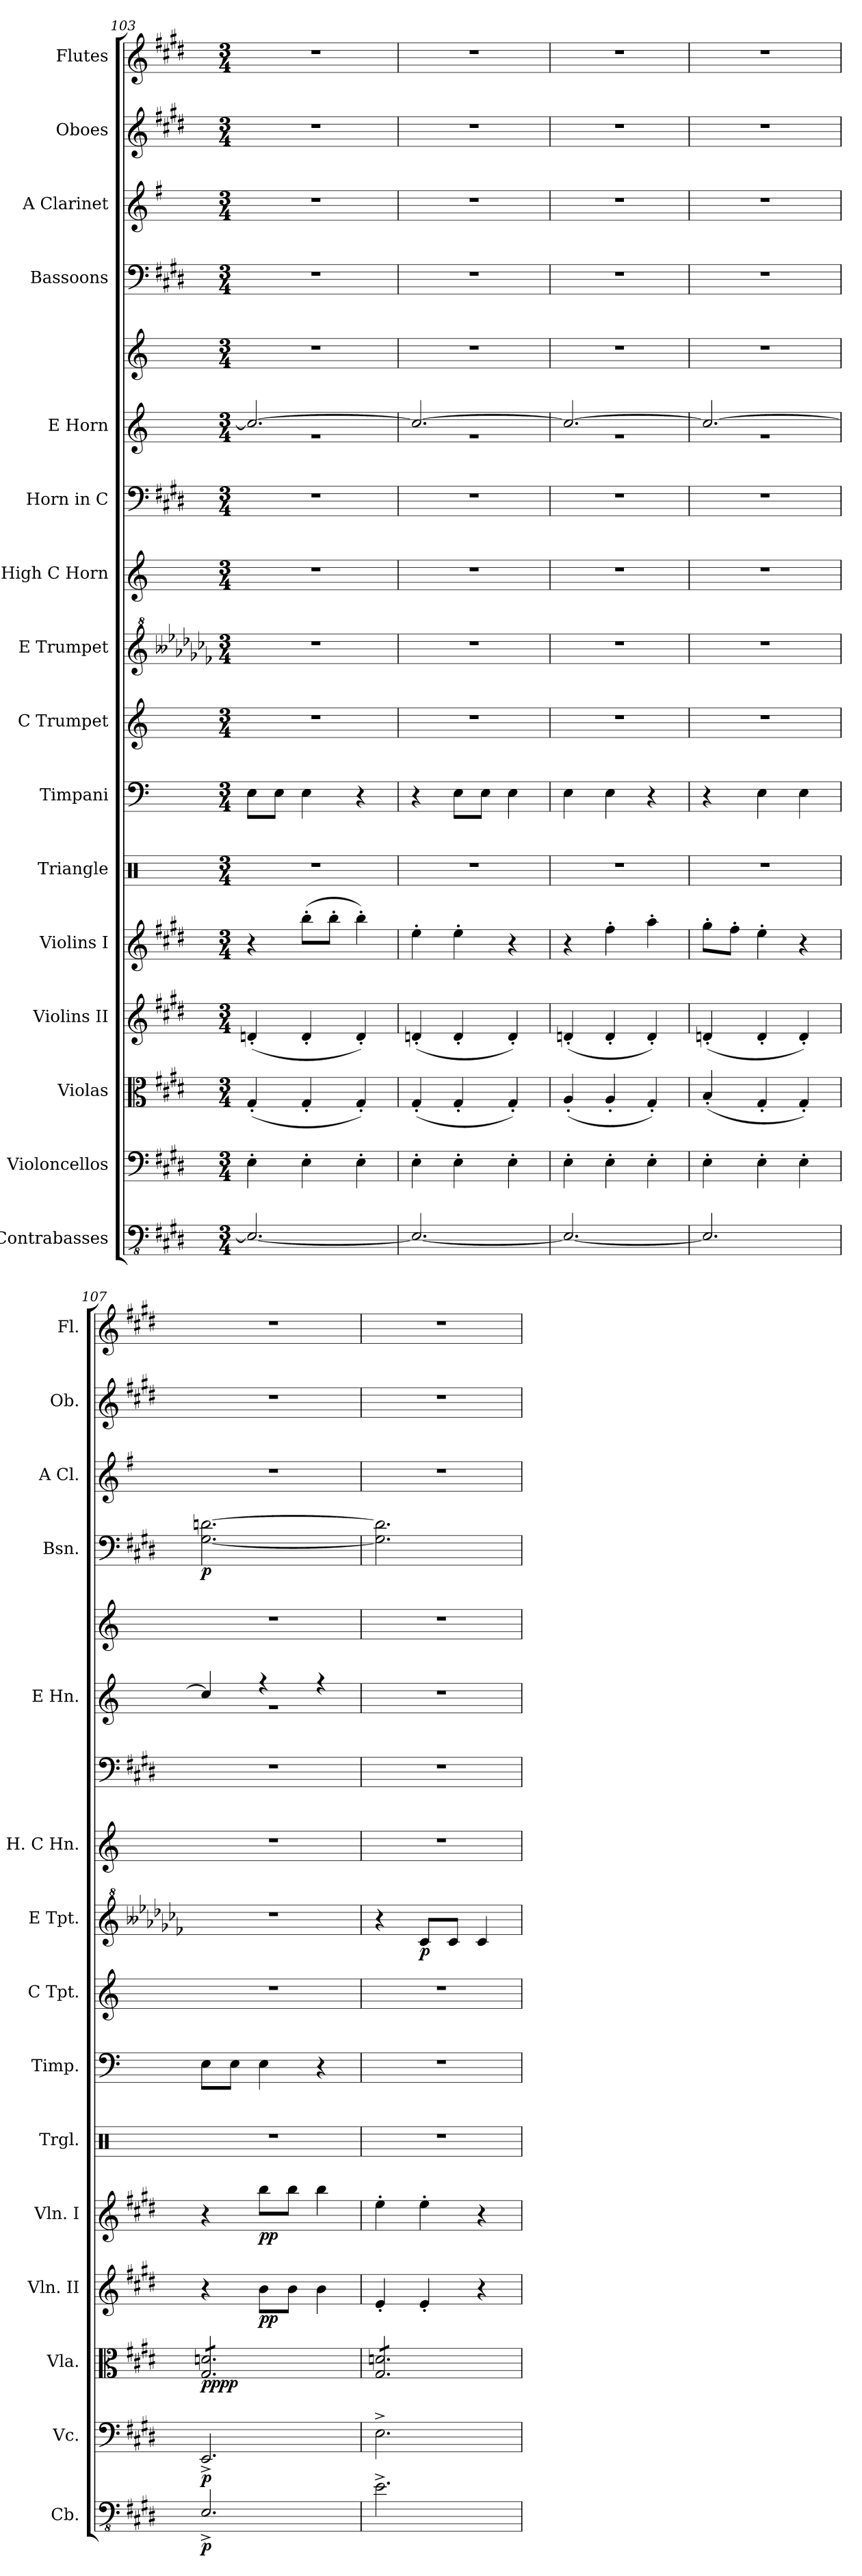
**kern	**dynam	**kern	**dynam	**kern	**dynam	**kern	**dynam	**kern	**dynam	**kern	**kern	**kern	**kern	**dynam	**kern	**kern	**kern	**kern	**kern	**dynam	**kern	**kern	**kern
*part16	*part16	*part15	*part15	*part14	*part14	*part13	*part13	*part12	*part12	*part11	*part10	*part9	*part8	*part8	*part7	*part6	*part5	*part5	*part4	*part4	*part3	*part2	*part1
*staff17	*staff17	*staff16	*staff16	*staff15	*staff15	*staff14	*staff14	*staff13	*staff13	*staff12	*staff11	*staff10	*staff9	*staff9	*staff8	*staff7	*staff6	*staff5	*staff4	*staff4	*staff3	*staff2	*staff1
*I"Contrabasses	*	*I"Violoncellos	*	*I"Violas	*	*I"Violins II	*	*I"Violins I	*	*I"Triangle	*I"Timpani	*I"C Trumpet	*I"E Trumpet	*	*I"High C Horn	*I"Horn in C	*I"E Horn	*	*I"Bassoons	*	*I"A Clarinet	*I"Oboes	*I"Flutes
*I'Cb.	*	*I'Vc.	*	*I'Vla.	*	*I'Vln. II	*	*I'Vln. I	*	*I'Trgl.	*I'Timp.	*I'C Tpt.	*I'E Tpt.	*	*I'H. C Hn.	*	*I'E Hn.	*	*I'Bsn.	*	*I'A Cl.	*I'Ob.	*I'Fl.
*clefFv4	*	*clefF4	*	*clefC3	*	*clefG2	*	*clefG2	*	*clefX	*clefF4	*clefG2	*clefG^2	*	*clefG2	*clefF4	*clefG2	*clefG2	*clefF4	*	*clefG2	*clefG2	*clefG2
*ITrd7c12	*	*	*	*	*	*	*	*	*	*	*	*	*ITrd-3c-4	*	*ITrd7c12	*ITrd7c12	*ITrd5c8	*ITrd5c8	*	*	*ITrd2c3	*	*
*k[f#c#g#d#]	*	*k[f#c#g#d#]	*	*k[f#c#g#d#]	*	*k[f#c#g#d#]	*	*k[f#c#g#d#]	*	*k[]	*k[]	*k[]	*k[b--e-a-d-g-c-f-]	*	*k[]	*k[f#c#g#d#]	*k[f#c#g#d#]	*k[f#c#g#d#]	*k[f#c#g#d#]	*	*k[f#c#g#d#]	*k[f#c#g#d#]	*k[f#c#g#d#]
*M3/4	*	*M3/4	*	*M3/4	*	*M3/4	*	*M3/4	*	*M3/4	*M3/4	*M3/4	*M3/4	*	*M3/4	*M3/4	*M3/4	*M3/4	*M3/4	*	*M3/4	*M3/4	*M3/4
=103	=103	=103	=103	=103	=103	=103	=103	=103	=103	=103	=103	=103	=103	=103	=103	=103	=103	=103	=103	=103	=103	=103	=103
*	*	*	*	*	*	*	*	*	*	*	*	*	*	*	*	*	*^	*	*	*	*	*	*
2.EEE/_	.	4E'\	.	(<4G#'/	.	(<4dn'/	.	4r	.	2.r	8E\L	2.r	2.r	.	2.r	2.r	2.e/_	2.r	2.r	2.r	.	2.r	2.r	2.r
.	.	.	.	.	.	.	.	.	.	.	8E\J	.	.	.	.	.	.	.	.	.	.	.	.	.
.	.	4E'\	.	4G#'/	.	4d'/	.	(>8bb'\L	.	.	4E\	.	.	.	.	.	.	.	.	.	.	.	.	.
.	.	.	.	.	.	.	.	8bb'\J	.	.	.	.	.	.	.	.	.	.	.	.	.	.	.	.
.	.	4E'\	.	4G#'/)	.	4d'/)	.	4bb'\)	.	.	4r	.	.	.	.	.	.	.	.	.	.	.	.	.
=104	=104	=104	=104	=104	=104	=104	=104	=104	=104	=104	=104	=104	=104	=104	=104	=104	=104	=104	=104	=104	=104	=104	=104	=104
2.EEE/_	.	4E'\	.	(<4G#'/	.	(<4dn'/	.	4ee'\	.	2.r	4r	2.r	2.r	.	2.r	2.r	2.e/_	2.r	2.r	2.r	.	2.r	2.r	2.r
.	.	4E'\	.	4G#'/	.	4d'/	.	4ee'\	.	.	8E\L	.	.	.	.	.	.	.	.	.	.	.	.	.
.	.	.	.	.	.	.	.	.	.	.	8E\J	.	.	.	.	.	.	.	.	.	.	.	.	.
.	.	4E'\	.	4G#'/)	.	4d'/)	.	4r	.	.	4E\	.	.	.	.	.	.	.	.	.	.	.	.	.
=105	=105	=105	=105	=105	=105	=105	=105	=105	=105	=105	=105	=105	=105	=105	=105	=105	=105	=105	=105	=105	=105	=105	=105	=105
2.EEE/_	.	4E'\	.	(<4A'/	.	(<4dn'/	.	4r	.	2.r	4E\	2.r	2.r	.	2.r	2.r	2.e/_	2.r	2.r	2.r	.	2.r	2.r	2.r
.	.	4E'\	.	4A'/	.	4d'/	.	4ff#'\	.	.	4E\	.	.	.	.	.	.	.	.	.	.	.	.	.
.	.	4E'\	.	4G#'/)	.	4d'/)	.	4aa'\	.	.	4r	.	.	.	.	.	.	.	.	.	.	.	.	.
!!LO:PB:g=z
=106	=106	=106	=106	=106	=106	=106	=106	=106	=106	=106	=106	=106	=106	=106	=106	=106	=106	=106	=106	=106	=106	=106	=106	=106
2.EEE/]	.	4E'\	.	(<4B'/	.	(<4dn'/	.	8gg#'\L	.	2.r	4r	2.r	2.r	.	2.r	2.r	2.e/_	2.r	2.r	2.r	.	2.r	2.r	2.r
.	.	.	.	.	.	.	.	8ff#'\J	.	.	.	.	.	.	.	.	.	.	.	.	.	.	.	.
.	.	4E'\	.	4G#'/	.	4d'/	.	4ee'\	.	.	4E\	.	.	.	.	.	.	.	.	.	.	.	.	.
.	.	4E'\	.	4G#'/)	.	4d'/)	.	4r	.	.	4E\	.	.	.	.	.	.	.	.	.	.	.	.	.
=107	=107	=107	=107	=107	=107	=107	=107	=107	=107	=107	=107	=107	=107	=107	=107	=107	=107	=107	=107	=107	=107	=107	=107	=107
!	!LO:DY:b	!	!LO:DY:b	!	!LO:DY:b	!	!	!	!	!	!	!	!	!	!	!	!	!	!	!	!	!	!	!
!	!	!	!	!	!LO:DY:n=1:b	!	!	!	!	!	!	!	!	!	!	!	!	!	!	!	!LO:DY:b	!	!	!
*	*	*	*	*tremolo	*	*	*	*	*	*	*	*	*	*	*	*	*	*	*	*	*	*	*	*
2.EEE^/	p	2.EE^/	p	8G#/ 8dn/L	pp pp	4r	.	4r	.	2.r	8E\L	2.r	2.r	.	2.r	2.r	4e/]	2.r	2.r	[2.G#\ [2.dn\	p	2.r	2.r	2.r
.	.	.	.	8G#/ 8dn/	.	.	.	.	.	.	8E\J	.	.	.	.	.	.	.	.	.	.	.	.	.
!	!	!	!	!	!	!	!LO:DY:b	!	!LO:DY:b	!	!	!	!	!	!	!	!	!	!	!	!	!	!	!
.	.	.	.	8G#/ 8dn/	.	8b\L	pp	8bb\L	pp	.	4E\	.	.	.	.	.	4r	.	.	.	.	.	.	.
.	.	.	.	8G#/ 8dn/	.	8b\J	.	8bb\J	.	.	.	.	.	.	.	.	.	.	.	.	.	.	.	.
.	.	.	.	8G#/ 8dn/	.	4b\	.	4bb\	.	.	4r	.	.	.	.	.	4r	.	.	.	.	.	.	.
.	.	.	.	8G#/ 8dn/J	.	.	.	.	.	.	.	.	.	.	.	.	.	.	.	.	.	.	.	.
*	*	*	*	*	*	*	*	*	*	*	*	*	*	*	*	*	*v	*v	*	*	*	*	*	*
=108	=108	=108	=108	=108	=108	=108	=108	=108	=108	=108	=108	=108	=108	=108	=108	=108	=108	=108	=108	=108	=108	=108	=108
2.EE^\	.	2.E^\	.	8G#/ 8dn/L	.	4e'/	.	4ee'\	.	2.r	2.r	2.r	4r	.	2.r	2.r	2.r	2.r	2.G#\] 2.d\]	.	2.r	2.r	2.r
.	.	.	.	8G#/ 8dn/	.	.	.	.	.	.	.	.	.	.	.	.	.	.	.	.	.	.	.
!	!	!	!	!	!	!	!	!	!	!	!	!	!	!LO:DY:b	!	!	!	!	!	!	!	!	!
.	.	.	.	8G#/ 8dn/	.	4e'/	.	4ee'\	.	.	.	.	8ff-/L	p	.	.	.	.	.	.	.	.	.
.	.	.	.	8G#/ 8dn/	.	.	.	.	.	.	.	.	8ff-/J	.	.	.	.	.	.	.	.	.	.
.	.	.	.	8G#/ 8dn/	.	4r	.	4r	.	.	.	.	4ff-/	.	.	.	.	.	.	.	.	.	.
.	.	.	.	8G#/ 8dn/J	.	.	.	.	.	.	.	.	.	.	.	.	.	.	.	.	.	.	.
*	*	*	*	*Xtremolo	*	*	*	*	*	*	*	*	*	*	*	*	*	*	*	*	*	*	*
=	=	=	=	=	=	=	=	=	=	=	=	=	=	=	=	=	=	=	=	=	=	=	=
*-	*-	*-	*-	*-	*-	*-	*-	*-	*-	*-	*-	*-	*-	*-	*-	*-	*-	*-	*-	*-	*-	*-	*-
